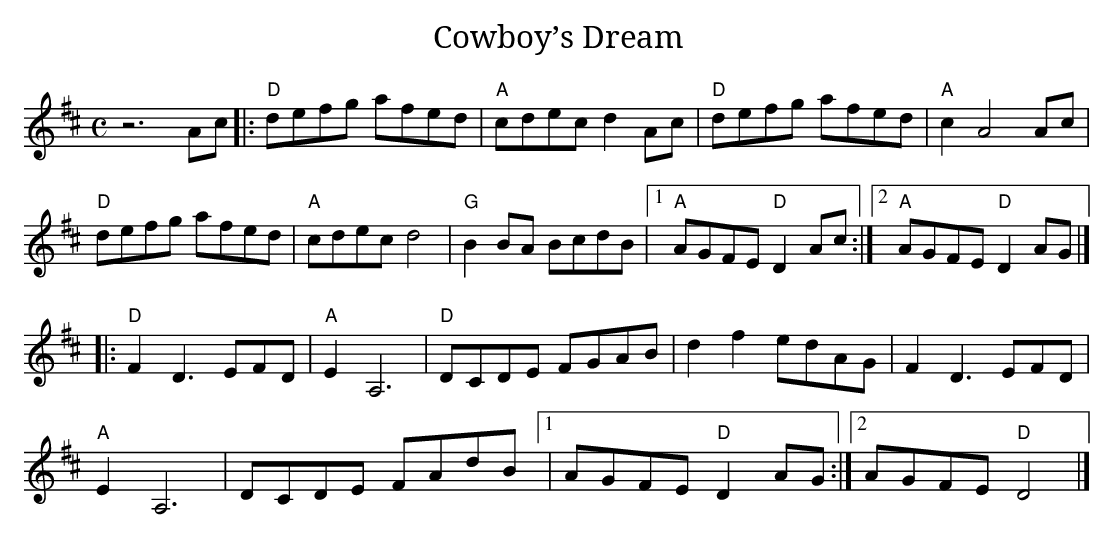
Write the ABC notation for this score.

X:1
T:Cowboy’s Dream
M:C
L:1/8
K:D
z6Ac|:"D"defg afed|"A"cdec d2Ac|"D"defg afed|"A"c2A4Ac|
"D"defg afed|"A"cdecd4|"G"B2BA BcdB|[1"A"AGFE"D"D2Ac:|[2"A"AGFE"D"D2AG|]
|:"D"F2D3EFD|"A"E2A,6|"D"DCDE FGAB|d2f2edAG|F2D3EFD|
"A"E2A,6|DCDE FAdB[1|AGFE"D"D2AG:|[2AGFE"D"D4|]
